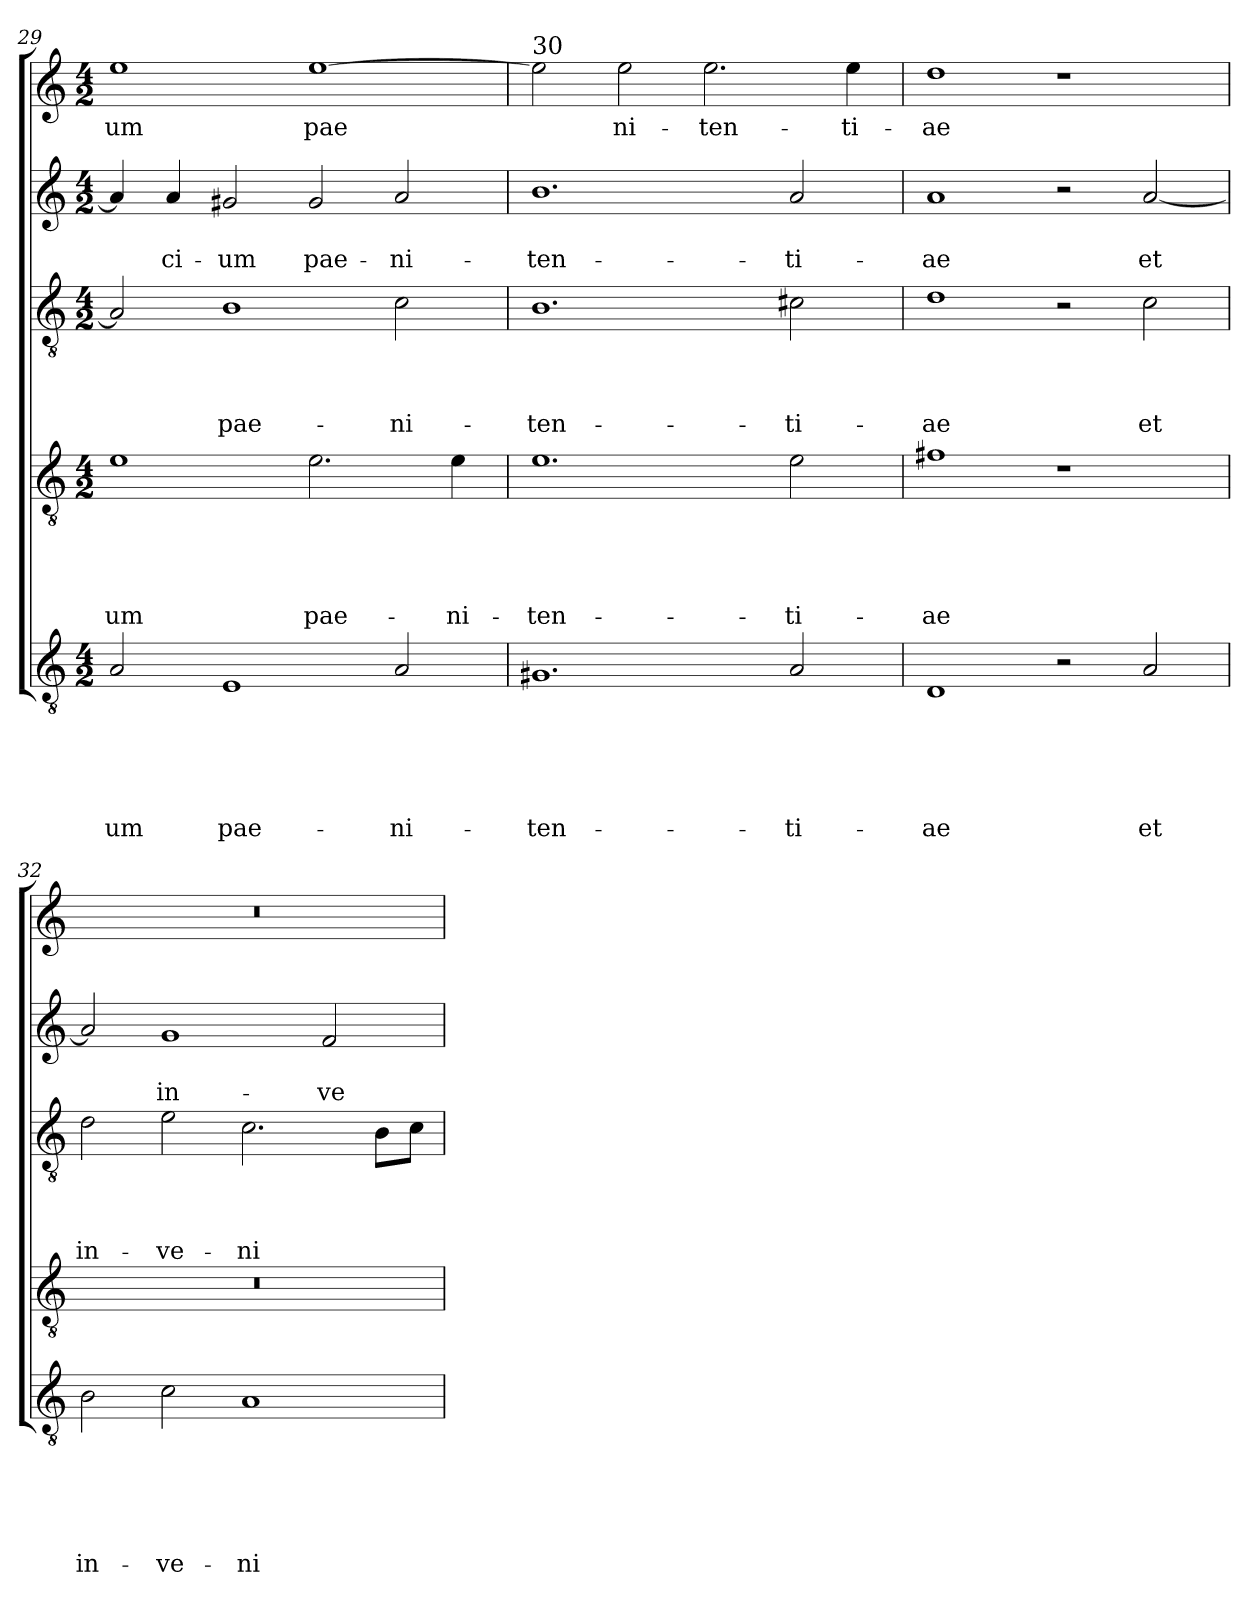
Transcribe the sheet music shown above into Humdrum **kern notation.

**kern	**text	**text	**text	**text	**text	**text	**kern	**text	**text	**text	**text	**text	**kern	**text	**text	**text	**text	**kern	**text	**text	**kern	**text
*part5	*part5	*part5	*part5	*part5	*part5	*part5	*part4	*part4	*part4	*part4	*part4	*part4	*part3	*part3	*part3	*part3	*part3	*part2	*part2	*part2	*part1	*part1
*staff5	*staff5	*staff5	*staff5	*staff5	*staff5	*staff5	*staff4	*staff4	*staff4	*staff4	*staff4	*staff4	*staff3	*staff3	*staff3	*staff3	*staff3	*staff2	*staff2	*staff2	*staff1	*staff1
!!LO:PB:g=z
*clefGv2	*	*	*	*	*	*	*clefGv2	*	*	*	*	*	*clefGv2	*	*	*	*	*clefG2	*	*	*clefG2	*
*k[]	*	*	*	*	*	*	*k[]	*	*	*	*	*	*k[]	*	*	*	*	*k[]	*	*	*k[]	*
*C:	*	*	*	*	*	*	*C:	*	*	*	*	*	*C:	*	*	*	*	*C:	*	*	*C:	*
*M4/2	*	*	*	*	*	*	*M4/2	*	*	*	*	*	*M4/2	*	*	*	*	*M4/2	*	*	*M4/2	*
=29	=29	=29	=29	=29	=29	=29	=29	=29	=29	=29	=29	=29	=29	=29	=29	=29	=29	=29	=29	=29	=29	=29
!	!	!	!	!	!	!LO:LY:b	!	!	!	!	!	!LO:LY:b	!	!	!	!	!	!	!	!LO:LY:b	!	!LO:LY:b
2A/	.	.	.	.	.	-­um	1e	.	.	.	.	-­um	2A/]	.	.	.	.	4a/]	.	-­	1ee	-­um
!	!	!	!	!	!	!	!	!	!	!	!	!	!	!	!	!	!	!	!	!LO:LY:b	!	!
.	.	.	.	.	.	.	.	.	.	.	.	.	.	.	.	.	.	4a/	.	ci-	.	.
!	!	!	!	!	!	!LO:LY:b	!	!	!	!	!	!	!	!	!	!	!LO:LY:b	!	!	!LO:LY:b	!	!
1E	.	.	.	.	.	pae-	.	.	.	.	.	.	1B	.	.	.	pae-	2g#X/	.	-um	.	.
!	!	!	!	!	!	!	!	!	!	!	!	!LO:LY:b	!	!	!	!	!	!	!	!LO:LY:b	!	!LO:LY:b
.	.	.	.	.	.	.	2.e\	.	.	.	.	pae-	.	.	.	.	.	2g#/	.	pae-	[1ee	pae
!	!	!	!	!	!	!LO:LY:b	!	!	!	!	!	!	!	!	!	!	!LO:LY:b	!	!	!LO:LY:b	!	!
2A/	.	.	.	.	.	-ni-	.	.	.	.	.	.	2c\	.	.	.	-ni-	2a/	.	-ni-	.	.
!	!	!	!	!	!	!	!	!	!	!	!	!LO:LY:b	!	!	!	!	!	!	!	!	!	!
.	.	.	.	.	.	.	4e\	.	.	.	.	-ni-	.	.	.	.	.	.	.	.	.	.
=30	=30	=30	=30	=30	=30	=30	=30	=30	=30	=30	=30	=30	=30	=30	=30	=30	=30	=30	=30	=30	=30	=30
!	!	!	!	!	!	!	!	!	!	!	!	!	!	!	!	!	!	!	!	!	!LO:TX:a:t=30	!
!	!	!	!	!	!	!LO:LY:b	!	!	!	!	!	!LO:LY:b	!	!	!	!	!LO:LY:b	!	!	!LO:LY:b	!	!LO:LY:b
1.G#X	.	.	.	.	.	-ten-	1.e	.	.	.	.	-ten-	1.B	.	.	.	-ten-	1.b	.	-ten-	2ee\]	­
!	!	!	!	!	!	!	!	!	!	!	!	!	!	!	!	!	!	!	!	!	!	!LO:LY:b
.	.	.	.	.	.	.	.	.	.	.	.	.	.	.	.	.	.	.	.	.	2ee\	ni-
!	!	!	!	!	!	!	!	!	!	!	!	!	!	!	!	!	!	!	!	!	!	!LO:LY:b
.	.	.	.	.	.	.	.	.	.	.	.	.	.	.	.	.	.	.	.	.	2.ee\	-ten-
!	!	!	!	!	!	!LO:LY:b	!	!	!	!	!	!LO:LY:b	!	!	!	!	!LO:LY:b	!	!	!LO:LY:b	!	!
2A/	.	.	.	.	.	-ti-	2e\	.	.	.	.	-ti-	2c#X\	.	.	.	-ti-	2a/	.	-ti-	.	.
!	!	!	!	!	!	!	!	!	!	!	!	!	!	!	!	!	!	!	!	!	!	!LO:LY:b
.	.	.	.	.	.	.	.	.	.	.	.	.	.	.	.	.	.	.	.	.	4ee\	-ti-
=31	=31	=31	=31	=31	=31	=31	=31	=31	=31	=31	=31	=31	=31	=31	=31	=31	=31	=31	=31	=31	=31	=31
!	!	!	!	!	!	!LO:LY:b	!	!	!	!	!	!LO:LY:b	!	!	!	!	!LO:LY:b	!	!	!LO:LY:b	!	!LO:LY:b
1D	.	.	.	.	.	-ae	1f#X	.	.	.	.	-ae	1d	.	.	.	-ae	1a	.	-ae	1dd	-ae
2r	.	.	.	.	.	.	1r	.	.	.	.	.	2r	.	.	.	.	2r	.	.	1r	.
!	!	!	!	!	!	!LO:LY:b	!	!	!	!	!	!	!	!	!	!	!LO:LY:b	!	!	!LO:LY:b	!	!
2A/	.	.	.	.	.	et	.	.	.	.	.	.	2c\	.	.	.	et	[2a/	.	et	.	.
=32	=32	=32	=32	=32	=32	=32	=32	=32	=32	=32	=32	=32	=32	=32	=32	=32	=32	=32	=32	=32	=32	=32
!	!	!	!	!	!	!LO:LY:b	!	!	!	!	!	!	!	!	!	!	!LO:LY:b	!	!	!	!	!
2B\	.	.	.	.	.	in-	0r	.	.	.	.	.	2d\	.	.	.	in-	2a/]	.	.	0r	.
!	!	!	!	!	!	!LO:LY:b	!	!	!	!	!	!	!	!	!	!	!LO:LY:b	!	!	!LO:LY:b	!	!
2c\	.	.	.	.	.	-ve-	.	.	.	.	.	.	2e\	.	.	.	-ve-	1g	.	in-	.	.
!	!	!	!	!	!	!LO:LY:b	!	!	!	!	!	!	!	!	!	!	!LO:LY:b	!	!	!	!	!
1A	.	.	.	.	.	-ni-	.	.	.	.	.	.	2.c\	.	.	.	-ni	.	.	.	.	.
!	!	!	!	!	!	!	!	!	!	!	!	!	!	!	!	!	!	!	!	!LO:LY:b	!	!
.	.	.	.	.	.	.	.	.	.	.	.	.	.	.	.	.	.	2f/	.	-ve-	.	.
.	.	.	.	.	.	.	.	.	.	.	.	.	8B\L	.	.	.	.	.	.	.	.	.
!	!	!	!	!	!	!	!	!	!	!	!	!	!	!	!	!	!LO:LY:b	!	!	!	!	!
.	.	.	.	.	.	.	.	.	.	.	.	.	8c\J	.	.	.	­	.	.	.	.	.
=	=	=	=	=	=	=	=	=	=	=	=	=	=	=	=	=	=	=	=	=	=	=
*-	*-	*-	*-	*-	*-	*-	*-	*-	*-	*-	*-	*-	*-	*-	*-	*-	*-	*-	*-	*-	*-	*-
